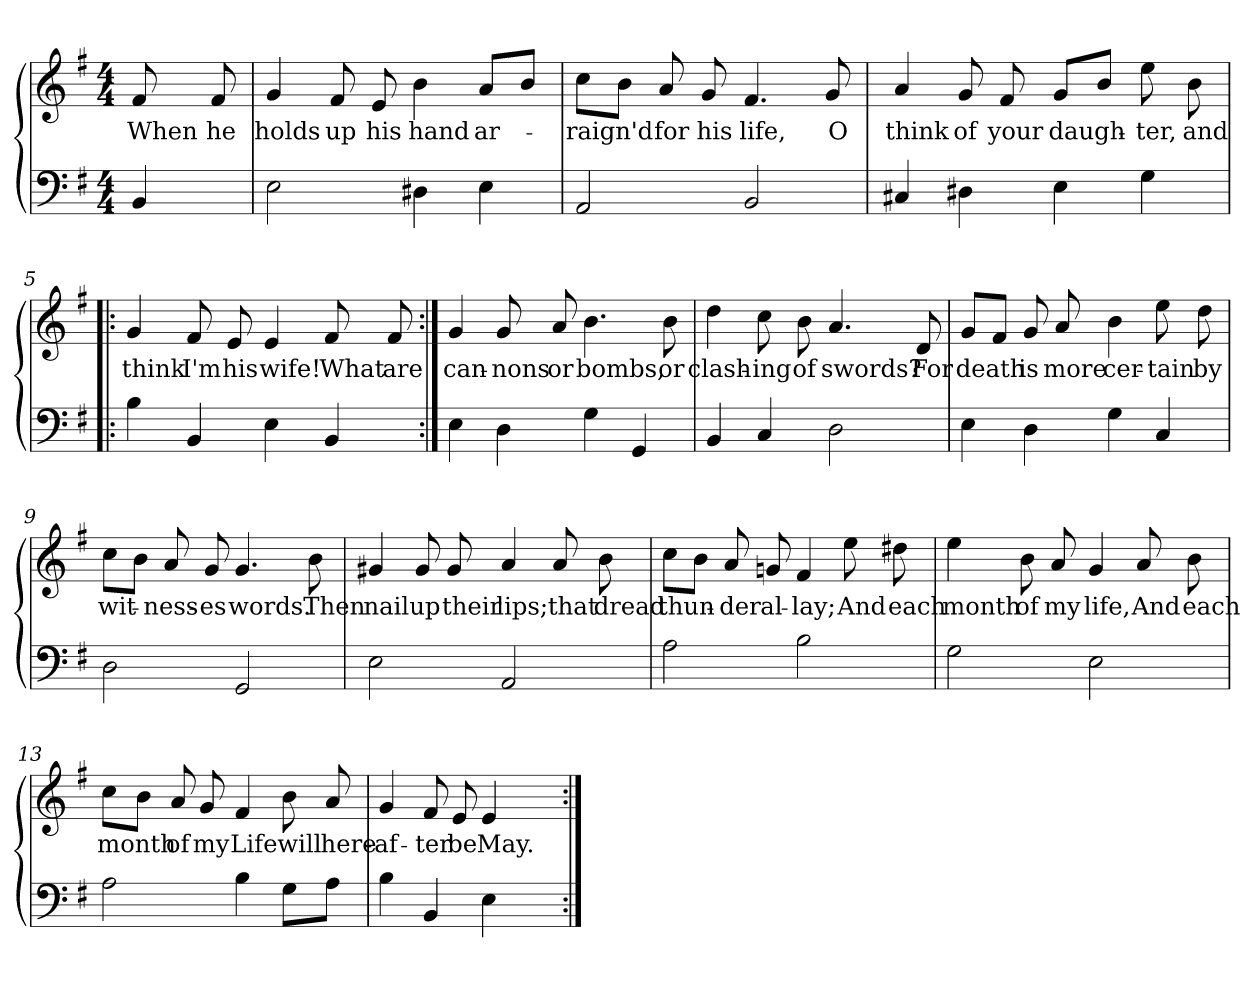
**kern	**kern	**text
*part2	*part1	*part1
*staff2	*staff1	*staff1
*clefF4	*clefG2	*
*k[f#]	*k[f#]	*
*G:	*G:	*
*M4/4	*M4/4	*
=1	=1	=1
4BB/	8f#/	When
.	8f#/	he
=2	=2	=2
2E\	4g/	holds
.	8f#/	up
.	8e/	his
4D#X\	4b\	hand
4E\	8a/L	ar-
.	8b/J	.
=3	=3	=3
2AA/	8cc\L	-raign'd
.	8b\J	.
.	8a/	for
.	8g/	his
2BB/	4.f#/	life,
.	8g/	O
=4	=4	=4
4C#X/	4a/	think
4D#X\	8g/	of
.	8f#/	your
4E\	8g/L	daugh-
.	8b/J	.
4G\	8ee\	-ter,
.	8b\	and
!!LO:LB:g=z
=5!|:	=5!|:	=5!|:
4B\	4g/	think
4BB/	8f#/	I'm
.	8e/	his
4E\	4e/	wife!
4BB/	8f#/	What
.	8f#/	are
=6:|!	=6:|!	=6:|!
4E\	4g/	can-
4D\	8g/	-nons
.	8a/	or
4G\	4.b\	bombs,
4GG/	.	.
.	8b\	or
=7	=7	=7
4BB/	4dd\	clash-
4C/	8cc\	-ing
.	8b\	of
2D\	4.a/	swords?
.	8d/	For
!!LO:LB:g=z
=8	=8	=8
4E\	8g/L	death
.	8f#/J	.
4D\	8g/	is
.	8a/	more
4G\	4b\	cer-
4C/	8ee\	-tain
.	8dd\	by
=9	=9	=9
2D\	8cc\L	wit-
.	8b\J	.
.	8a/	-ness-
.	8g/	-es
2GG/	4.g/	words.
.	8b\	Then
=10	=10	=10
2E\	4g#X/	nail
.	8g#/	up
.	8g#/	their
2AA/	4a/	lips;
.	8a/	that
.	8b\	dread
!!LO:LB:g=z
=11	=11	=11
2A\	8cc\L	thun-
.	8b\J	.
.	8a/	-der
.	8gn/	al-
2B\	4f#/	-lay;
.	8ee\	And
.	8dd#X\	each
=12	=12	=12
2G\	4ee\	month
.	8b\	of
.	8a/	my
2E\	4g/	life,
.	8a/	And
.	8b\	each
!!LO:LB:g=z
=13	=13	=13
2A\	8cc\L	month
.	8b\J	.
.	8a/	of
.	8g/	my
4B\	4f#/	Life
8G\L	8b\	will
8A\J	8a/	here-
=14	=14	=14
4B\	4g/	-af-
4BB/	8f#/	-ter
.	8e/	be
4E\	4e/	May.
4ryy	4ryy	.
=:|!	=:|!	=:|!
*-	*-	*-
